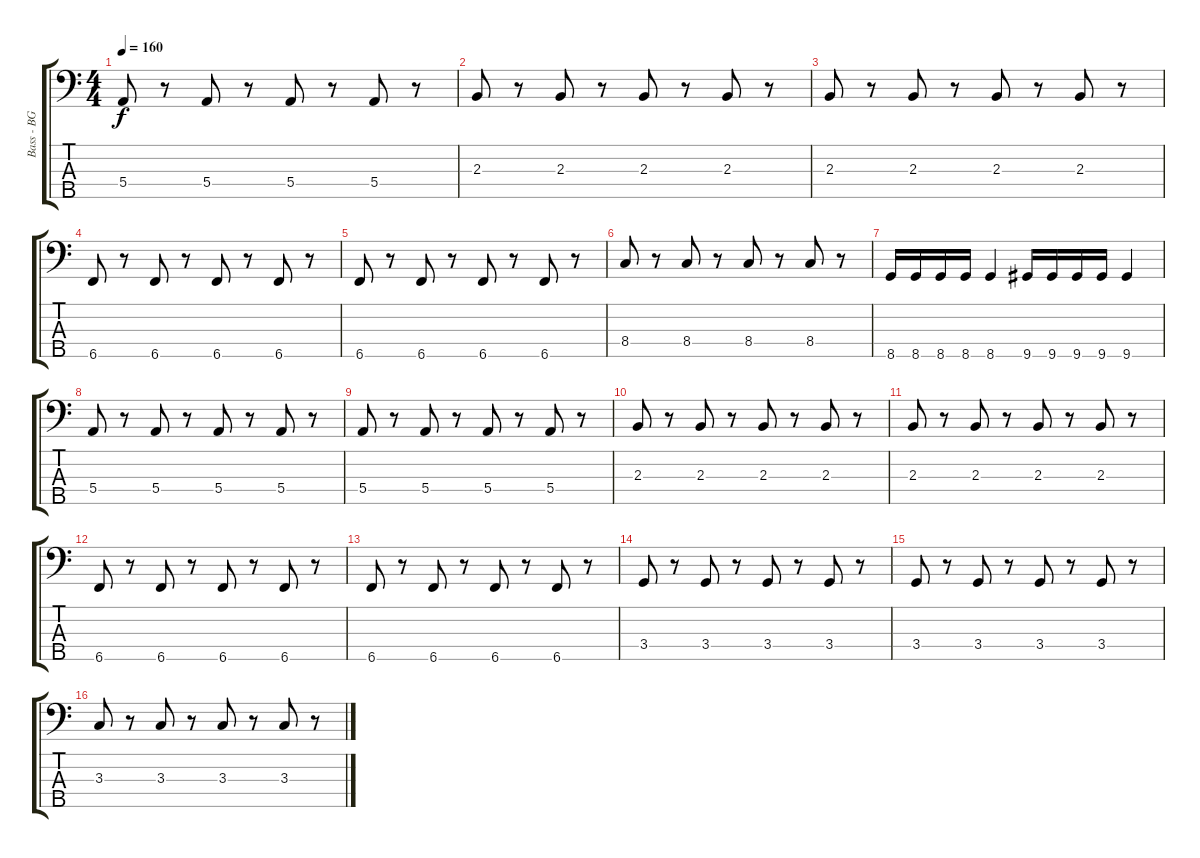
\track ("Bass - BG" "Bass - BG") {instrument acousticguitarnylon}
\staff {score tabs}
\tuning (G2 D2 A1 E1 B0) {hide}
\ts (4 4)
\tempo 160
\clef f4
\ks c
5.4.8{dy f} r.8 5.4.8 r.8 5.4.8 r.8 5.4.8 r.8 |
2.3.8 r.8 2.3.8 r.8 2.3.8 r.8 2.3.8 r.8 |
2.3.8 r.8 2.3.8 r.8 2.3.8 r.8 2.3.8 r.8 |
6.5.8 r.8 6.5.8 r.8 6.5.8 r.8 6.5.8 r.8 |
6.5.8 r.8 6.5.8 r.8 6.5.8 r.8 6.5.8 r.8 |
8.4.8 r.8 8.4.8 r.8 8.4.8 r.8 8.4.8 r.8 |
8.5.16 8.5.16 8.5.16 8.5.16 8.5.4 9.5.16 9.5.16 9.5.16 9.5.16 9.5.4 |
5.4.8 r.8 5.4.8 r.8 5.4.8 r.8 5.4.8 r.8 |
5.4.8 r.8 5.4.8 r.8 5.4.8 r.8 5.4.8 r.8 |
2.3.8 r.8 2.3.8 r.8 2.3.8 r.8 2.3.8 r.8 |
2.3.8 r.8 2.3.8 r.8 2.3.8 r.8 2.3.8 r.8 |
6.5.8 r.8 6.5.8 r.8 6.5.8 r.8 6.5.8 r.8 |
6.5.8 r.8 6.5.8 r.8 6.5.8 r.8 6.5.8 r.8 |
3.4.8 r.8 3.4.8 r.8 3.4.8 r.8 3.4.8 r.8 |
3.4.8 r.8 3.4.8 r.8 3.4.8 r.8 3.4.8 r.8 |
3.3.8 r.8 3.3.8 r.8 3.3.8 r.8 3.3.8 r.8
